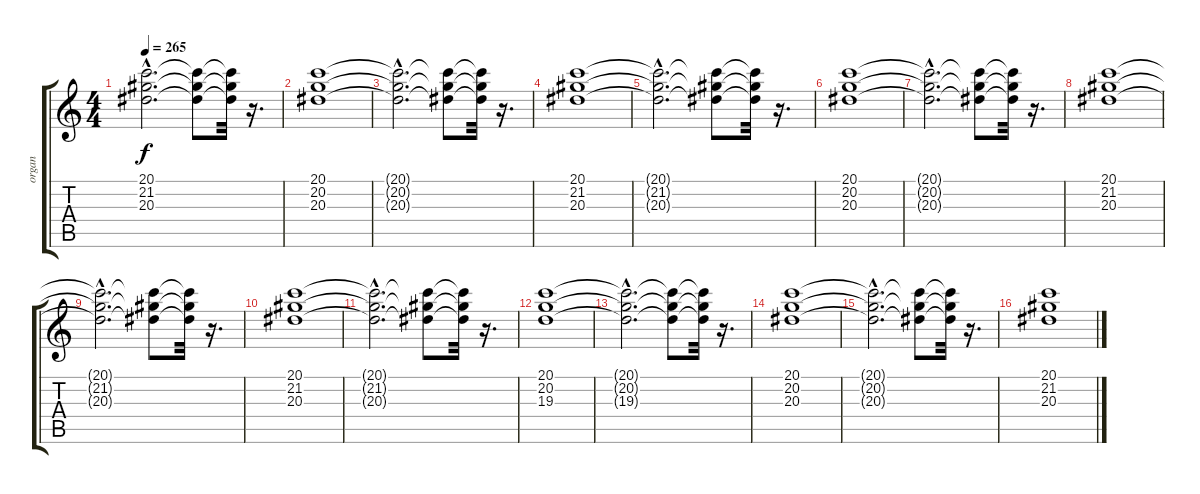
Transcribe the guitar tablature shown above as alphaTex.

\track ("organ" "organ") {instrument drawbarorgan}
\staff {score tabs}
\tuning (E4 B3 G3 D3 A2 E2) {hide}
\ts (4 4)
\tempo 265
\clef g2
\ks c
(20.1{hac t} 21.2{hac t} 20.3{hac t}).2{d dy f} (20.1{t} 21.2{t} 20.3{t}).8 (20.1{t} 21.2{t} 20.3{t}).32 r.16{d} |
(20.1 20.2 20.3).1 |
(20.1{hac t} 20.2{hac t} 20.3{hac t}).2{d} (20.1{t} 20.2{t} 20.3{t}).8 (20.1{t} 20.2{t} 20.3{t}).32 r.16{d} |
(20.1 21.2 20.3).1 |
(20.1{hac t} 21.2{hac t} 20.3{hac t}).2{d} (20.1{t} 21.2{t} 20.3{t}).8 (20.1{t} 21.2{t} 20.3{t}).32 r.16{d} |
(20.1 20.2 20.3).1 |
(20.1{hac t} 20.2{hac t} 20.3{hac t}).2{d} (20.1{t} 20.2{t} 20.3{t}).8 (20.1{t} 20.2{t} 20.3{t}).32 r.16{d} |
(20.1 21.2 20.3).1 |
(20.1{hac t} 21.2{hac t} 20.3{hac t}).2{d} (20.1{t} 21.2{t} 20.3{t}).8 (20.1{t} 21.2{t} 20.3{t}).32 r.16{d} |
(20.1 21.2 20.3).1 |
(20.1{hac t} 21.2{hac t} 20.3{hac t}).2{d} (20.1{t} 21.2{t} 20.3{t}).8 (20.1{t} 21.2{t} 20.3{t}).32 r.16{d} |
(20.1 20.2 19.3).1 |
(20.1{hac t} 20.2{hac t} 19.3{hac t}).2{d} (20.1{t} 20.2{t} 19.3{t}).8 (20.1{t} 20.2{t} 19.3{t}).32 r.16{d} |
(20.1 20.2 20.3).1 |
(20.1{hac t} 20.2{hac t} 20.3{hac t}).2{d} (20.1{t} 20.2{t} 20.3{t}).8 (20.1{t} 20.2{t} 20.3{t}).32 r.16{d} |
(20.1 21.2 20.3).1
